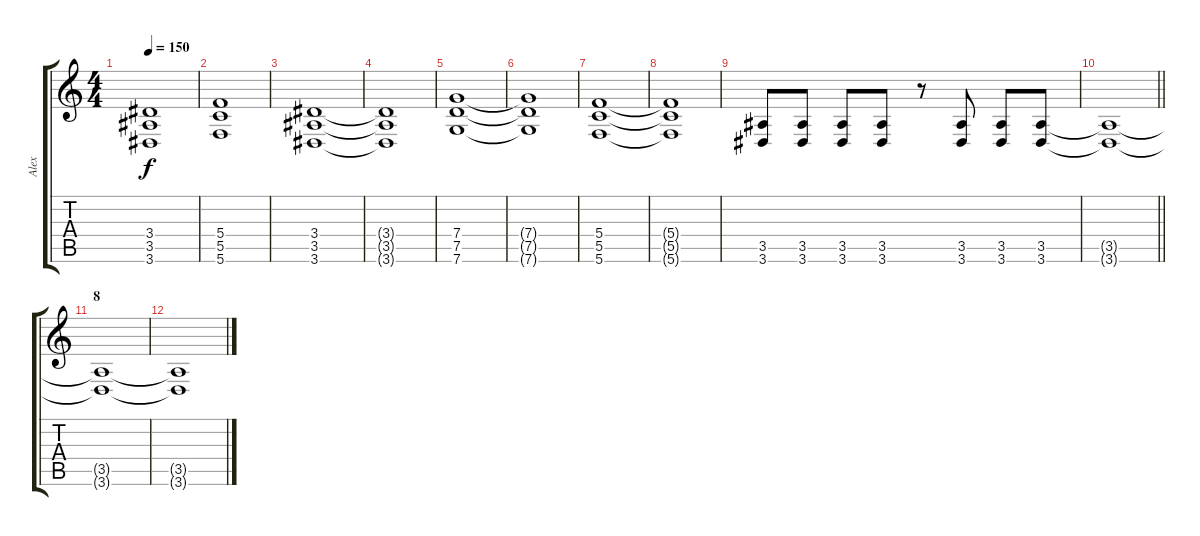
\track ("Alex" "Alex") {instrument overdrivenguitar}
\staff {score tabs}
\tuning (D4 A3 F3 C3 G2 C2) {hide}
\ts (4 4)
\tempo 150
\clef g2
\ks c
(3.4 3.5 3.6).1{dy f} |
(5.4 5.5 5.6).1 |
(3.4 3.5 3.6).1 |
(3.4{t} 3.5{t} 3.6{t}).1 |
(7.4 7.5 7.6).1 |
(7.4{t} 7.5{t} 7.6{t}).1 |
(5.4 5.5 5.6).1 |
(5.4{t} 5.5{t} 5.6{t}).1 |
(3.5 3.6).8 (3.5 3.6).8 (3.5 3.6).8 (3.5 3.6).8 r.8 (3.5 3.6).8 (3.5 3.6).8 (3.5 3.6).8 |
\barLineRight lightlight
(3.5{t} 3.6{t}).1 |
\section ("" "8")
(3.5{t} 3.6{t}).1 |
(3.5{t} 3.6{t}).1
